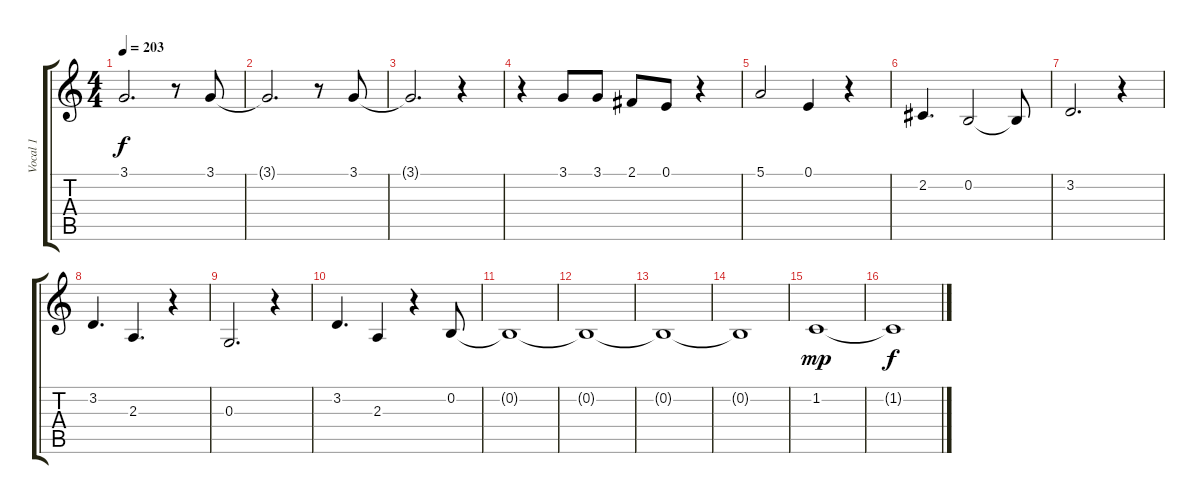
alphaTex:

\track ("Vocal 1" "Vocal 1") {instrument lead8bassandlead}
\staff {score tabs}
\tuning (E4 B3 G3 D3 A2 E2) {hide}
\ts (4 4)
\tempo 203
\clef g2
\ks c
3.1.2{d dy f} r.8 3.1.8 |
3.1{t}.2{d} r.8 3.1.8 |
3.1{t}.2{d} r.4 |
r.4 3.1.8 3.1.8 2.1.8 0.1.8 r.4 |
5.1.2 0.1.4 r.4 |
2.2.4{d} 0.2.2 0.2{t}.8 |
3.2.2{d} r.4 |
3.2.4{d} 2.3.4{d} r.4 |
0.3.2{d} r.4 |
3.2.4{d} 2.3.4 r.4 0.2.8 |
0.2{t}.1 |
0.2{t}.1 |
0.2{t}.1 |
0.2{t}.1 |
1.2.1{dy mp} |
1.2{t}.1{dy f}
